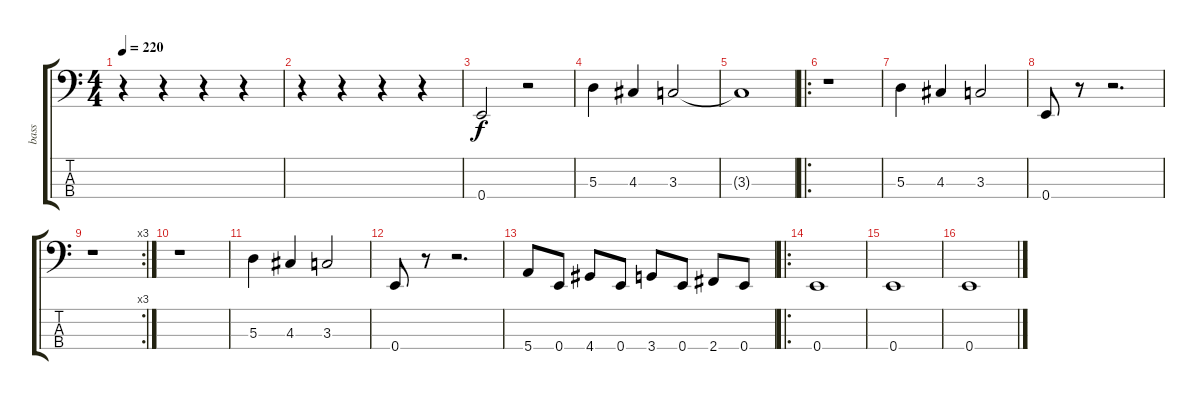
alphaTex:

\track ("bass" "bass") {instrument electricbassfinger}
\staff {score tabs}
\tuning (G2 D2 A1 E1) {hide}
\ts (4 4)
\tempo 220
\clef f4
\ks c
r.4{dy f instrument electricbassfinger} r.4 r.4 r.4 |
r.4 r.4 r.4 r.4 |
0.4.2 r.2 |
5.3.4 4.3.4 3.3.2 |
3.3{t}.1 |
\ro
r.1 |
5.3.4 4.3.4 3.3.2 |
0.4.8 r.8 r.2{d} |
\rc 3
r.1 |
r.1 |
5.3.4 4.3.4 3.3.2 |
0.4.8 r.8 r.2{d} |
5.4.8 0.4.8 4.4.8 0.4.8 3.4.8 0.4.8 2.4.8 0.4.8 |
\ro
0.4.1 |
0.4.1 |
0.4.1
